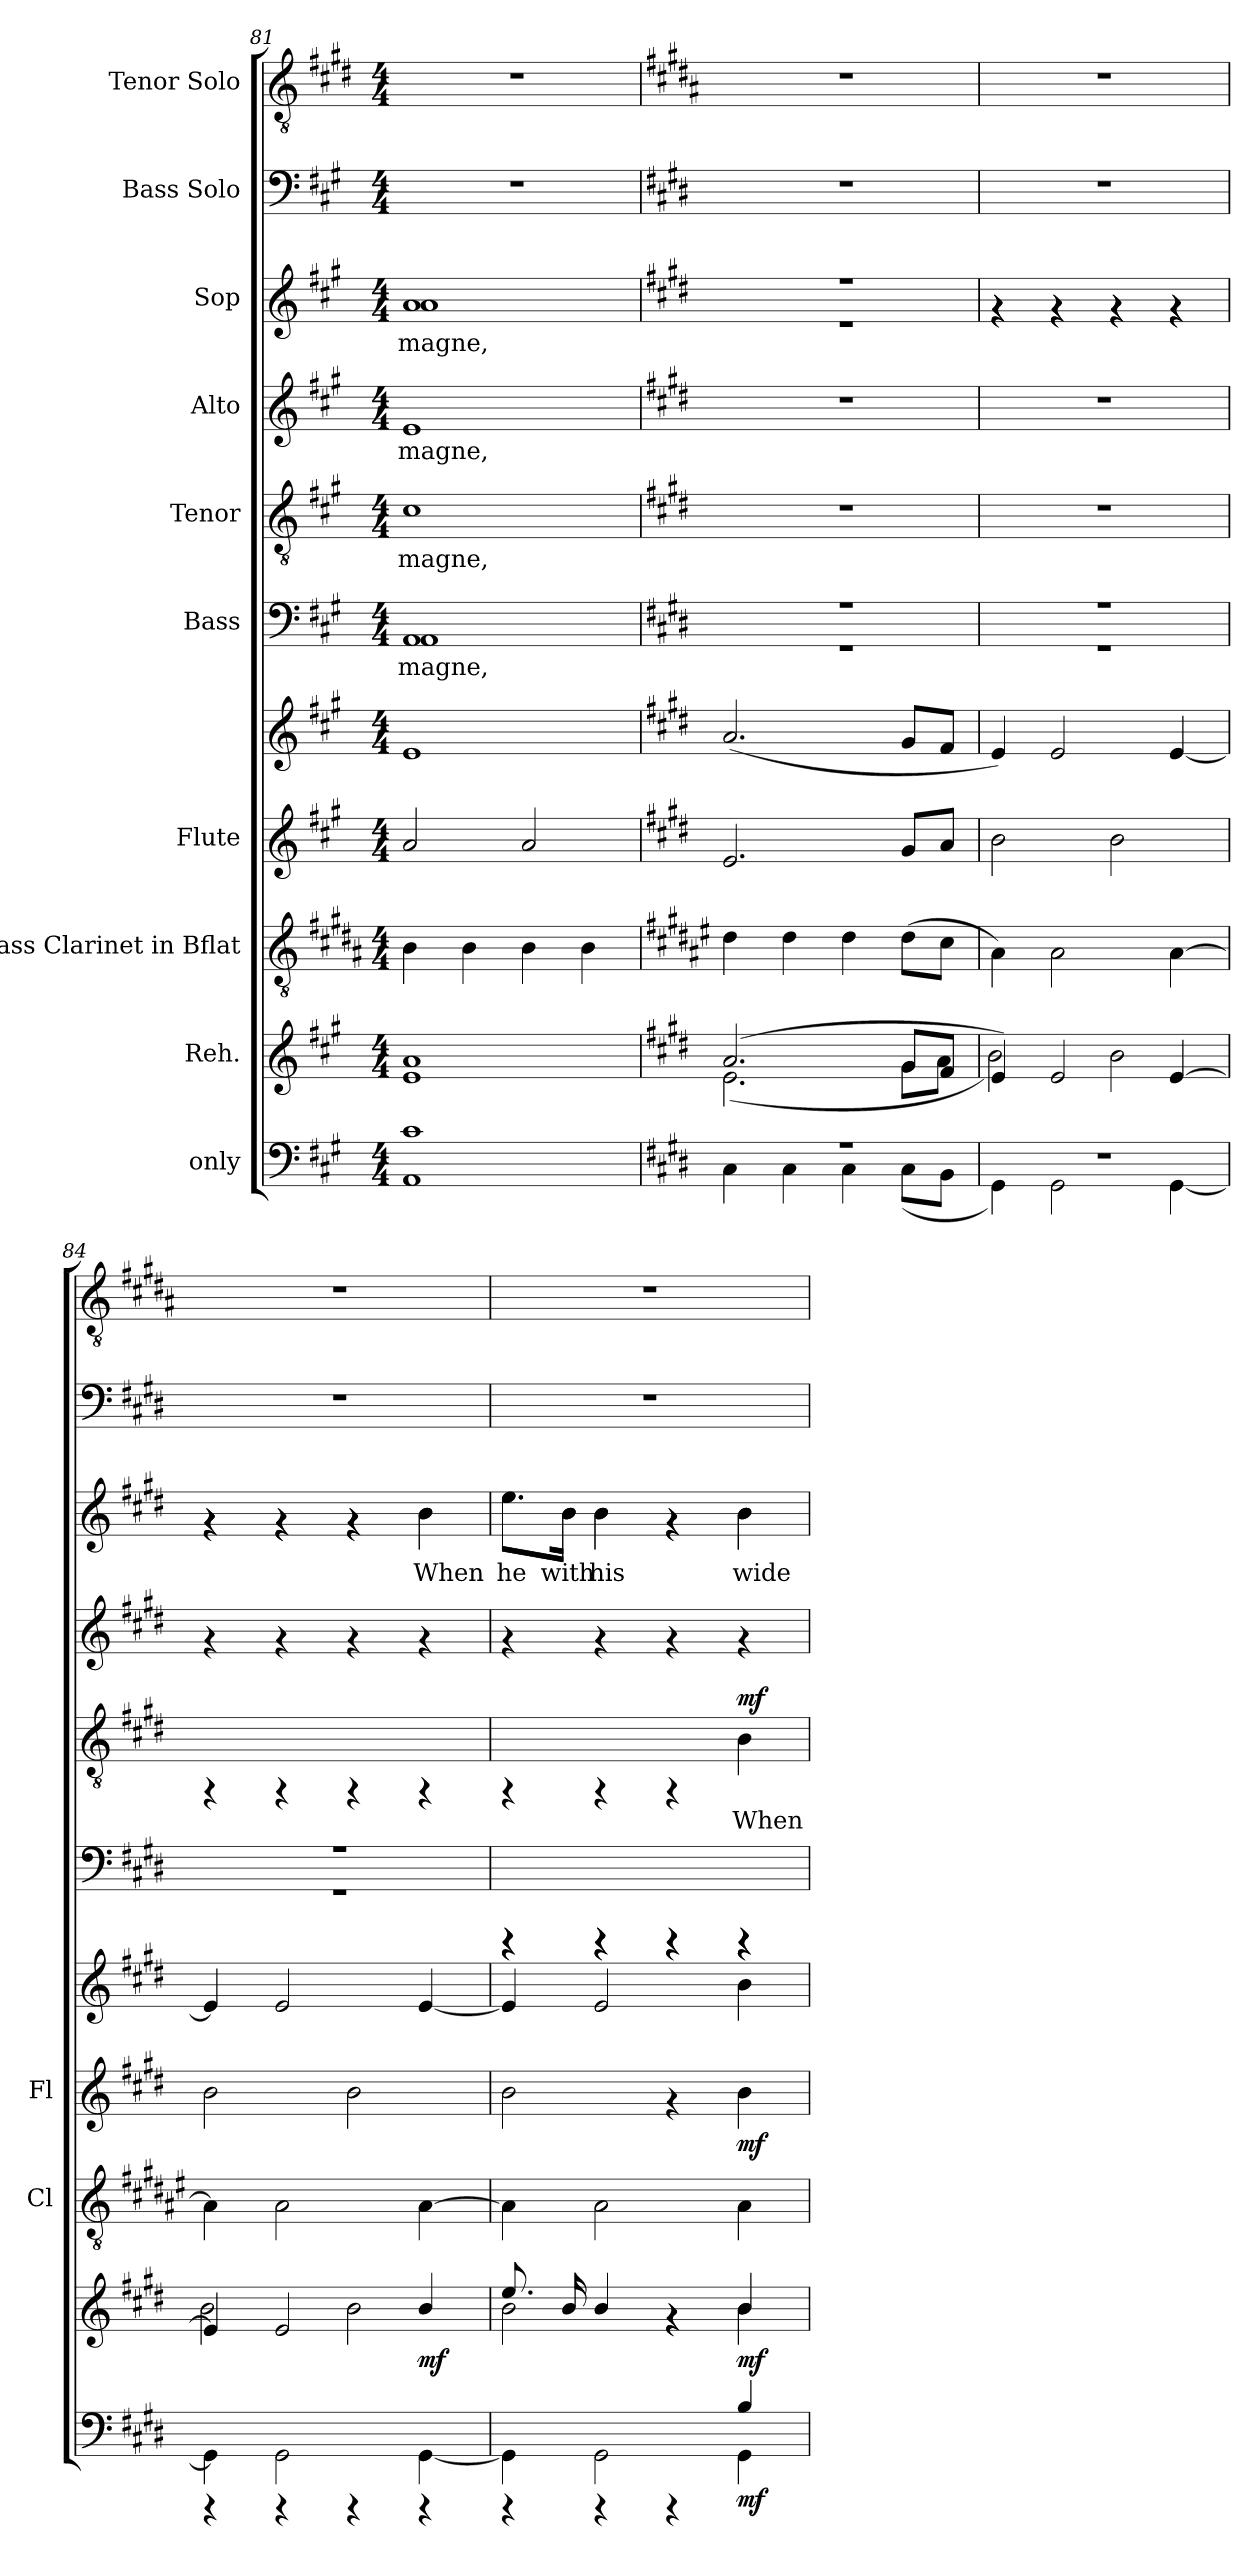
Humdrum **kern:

**kern	**dynam	**kern	**dynam	**kern	**kern	**kern	**dynam	**kern	**text	**kern	**text	**dynam	**kern	**text	**kern	**text	**dynam	**kern	**kern
*part10	*part10	*part9	*part9	*part8	*part7	*part7	*part7	*part6	*part6	*part5	*part5	*part5	*part4	*part4	*part3	*part3	*part3	*part2	*part1
*staff11	*staff11	*staff10	*staff10	*staff9	*staff8	*staff7	*staff7/8	*staff6	*staff6	*staff5	*staff5	*staff5	*staff4	*staff4	*staff3	*staff3	*staff3	*staff2	*staff1
*I"only	*	*I"Reh.	*	*I"Bass Clarinet in Bflat	*I"Flute	*	*	*I"Bass	*	*I"Tenor	*	*	*I"Alto	*	*I"Sop	*	*	*I"Bass Solo	*I"Tenor Solo
*	*	*	*	*I'Cl	*I'Fl	*	*	*	*	*	*	*	*	*	*	*	*	*	*
*clefF4	*	*clefG2	*	*clefGv2	*clefG2	*clefG2	*	*clefF4	*	*clefGv2	*	*	*clefG2	*	*clefG2	*	*	*clefF4	*clefGv2
*	*	*	*	*ITrd1c2	*	*	*	*	*	*	*	*	*	*	*	*	*	*	*ITrd4c7
*k[f#c#g#]	*	*k[f#c#g#]	*	*k[f#c#g#]	*k[f#c#g#]	*k[f#c#g#]	*	*k[f#c#g#]	*	*k[f#c#g#]	*	*	*k[f#c#g#]	*	*k[f#c#g#]	*	*	*k[f#c#g#]	*k[f#c#g#]
*A:	*	*A:	*	*A:	*A:	*A:	*	*A:	*	*A:	*	*	*A:	*	*A:	*	*	*A:	*A:
*M4/4	*	*M4/4	*	*M4/4	*M4/4	*M4/4	*	*M4/4	*	*M4/4	*	*	*M4/4	*	*M4/4	*	*	*M4/4	*M4/4
=81	=81	=81	=81	=81	=81	=81	=81	=81	=81	=81	=81	=81	=81	=81	=81	=81	=81	=81	=81
*^	*	*^	*	*	*	*	*	*	*	*	*	*	*	*	*	*	*	*	*
!	!	!	!	!	!	!	!	!	!	!	!LO:LY:b:cj	!	!LO:LY:b:cj	!	!	!LO:LY:b:cj	!	!LO:LY:b:cj	!	!	!
*	*	*	*	*	*	*	*	*	*	*^	*	*	*	*	*	*	*^	*	*	*	*
1c#	1AA	.	1a	1e	.	4A\	2a/	1e	.	1AA	1AA	-magne,	1c#	-magne,	.	1e	-magne,	1a	1a	-magne,	.	1r	1r
.	.	.	.	.	.	4A\	.	.	.	.	.	.	.	.	.	.	.	.	.	.	.	.	.
.	.	.	.	.	.	4A\	2a/	.	.	.	.	.	.	.	.	.	.	.	.	.	.	.	.
.	.	.	.	.	.	4A\	.	.	.	.	.	.	.	.	.	.	.	.	.	.	.	.	.
=82	=82	=82	=82	=82	=82	=82	=82	=82	=82	=82	=82	=82	=82	=82	=82	=82	=82	=82	=82	=82	=82	=82	=82
*k[f#c#g#d#]	*	*	*k[f#c#g#d#]	*	*	*k[f#c#g#d#]	*k[f#c#g#d#]	*k[f#c#g#d#]	*	*k[f#c#g#d#]	*	*	*k[f#c#g#d#]	*	*	*k[f#c#g#d#]	*	*k[f#c#g#d#]	*	*	*	*k[f#c#g#d#]	*k[f#c#g#d#]
*E:	*	*	*E:	*	*	*E:	*E:	*E:	*	*E:	*	*	*E:	*	*	*E:	*	*E:	*	*	*	*E:	*E:
1r	4C#\	.	(>2.a/	(>2.e\	.	4c#\	2.e/	(>2.a/	.	1r	1r	.	1r	.	.	1r	.	1r	1r	.	.	1r	1r
.	4C#\	.	.	.	.	4c#\	.	.	.	.	.	.	.	.	.	.	.	.	.	.	.	.	.
.	4C#\	.	.	.	.	4c#\	.	.	.	.	.	.	.	.	.	.	.	.	.	.	.	.	.
.	(>8C#\L	.	8g#/L	8g#\L	.	(>8c#\L	8g#/L	8g#/L	.	.	.	.	.	.	.	.	.	.	.	.	.	.	.
.	8BB\J	.	8f#/J	8a\J	.	8B\J	8a/J	8f#/J	.	.	.	.	.	.	.	.	.	.	.	.	.	.	.
!!LO:PB:g=z
=83	=83	=83	=83	=83	=83	=83	=83	=83	=83	=83	=83	=83	=83	=83	=83	=83	=83	=83	=83	=83	=83	=83	=83
1r	4GG#\)	.	4e/)	2b\)	.	4G#\)	2b\	4e/)	.	1r	1r	.	1r	.	.	1r	.	4rf	4rf	.	.	1r	1r
.	2GG#\	.	2e/	.	.	2G#\	.	2e/	.	.	.	.	.	.	.	.	.	4rf	4rf	.	.	.	.
.	.	.	.	2b\	.	.	2b\	.	.	.	.	.	.	.	.	.	.	4rf	4rf	.	.	.	.
.	[>4GG#\	.	[<4e/	.	.	[>4G#\	.	[<4e/	.	.	.	.	.	.	.	.	.	4rf	4rf	.	.	.	.
=84	=84	=84	=84	=84	=84	=84	=84	=84	=84	=84	=84	=84	=84	=84	=84	=84	=84	=84	=84	=84	=84	=84	=84
4rCCC	4GG#\]	.	4e/]	2b\	.	4G#\]	2b\	4e/]	.	1r	1r	.	4rFF	.	.	4rf	.	4rf	4rf	.	.	1r	1r
4rCCC	2GG#\	.	2e/	.	.	2G#\	.	2e/	.	.	.	.	4rFF	.	.	4rf	.	4rf	4rf	.	.	.	.
4rCCC	.	.	.	2b\	.	.	2b\	.	.	.	.	.	4rFF	.	.	4rf	.	4rf	4rf	.	.	.	.
!	!	!	!	!	!LO:DY:b	!	!	!	!	!	!	!	!	!	!	!	!	!	!	!LO:LY:b:cj	!LO:DY:b	!	!
!	!	!	!	!	!	!	!	!	!	!	!	!	!	!	!	!	!	!	!	!	!LO:DY:n=1:b	!	!
4rCCC	[>4GG#\	.	4b/	.	mf	[>4G#\	.	[<4e/	.	.	.	.	4rFF	.	.	4rf	.	4b\	4b\	When	mf mf	.	.
=85	=85	=85	=85	=85	=85	=85	=85	=85	=85	=85	=85	=85	=85	=85	=85	=85	=85	=85	=85	=85	=85	=85	=85
!	!	!	!	!	!	!	!	!	!	!	!	!	!	!	!	!	!	!	!	!LO:LY:b:cj	!	!	!
4rCCC	4GG#\]	.	8.ee/	2b\	.	4G#\]	2b\	4e/]	.	4rCCC	4rCCC	.	4rFF	.	.	4rf	.	8.ee\L	8.ee\L	he	.	1r	1r
!	!	!	!	!	!	!	!	!	!	!	!	!	!	!	!	!	!	!	!	!LO:LY:b:cj	!	!	!
.	.	.	16b/	.	.	.	.	.	.	.	.	.	.	.	.	.	.	16b\J	16b\J	with	.	.	.
!	!	!	!	!	!	!	!	!	!	!	!	!	!	!	!	!	!	!	!	!LO:LY:b:cj	!	!	!
4rCCC	2GG#\	.	4b/	.	.	2G#\	.	2e/	.	4rCCC	4rCCC	.	4rFF	.	.	4rf	.	4b\	4b\	his	.	.	.
4rCCC	.	.	4rf	4rf	.	.	4rf	.	.	4rCCC	4rCCC	.	4rFF	.	.	4rf	.	4rf	4rf	.	.	.	.
!	!	!LO:DY:b	!	!	!LO:DY:b	!	!	!	!LO:DY:b=2	!	!	!	!	!LO:LY:b:cj	!LO:DY:b	!	!	!	!	!LO:LY:b:cj	!	!	!
4B/	4GG#\	mf	4b/	4b\	mf	4G#\	4b\	4b\	mf	4rCCC	4rCCC	.	4B\	When	mf	4rf	.	4b\	4b\	wide	.	.	.
*v	*v	*	*	*	*	*	*	*	*	*v	*v	*	*	*	*	*	*	*v	*v	*	*	*	*
*	*	*v	*v	*	*	*	*	*	*	*	*	*	*	*	*	*	*	*	*	*
=	=	=	=	=	=	=	=	=	=	=	=	=	=	=	=	=	=	=	=
*-	*-	*-	*-	*-	*-	*-	*-	*-	*-	*-	*-	*-	*-	*-	*-	*-	*-	*-	*-
